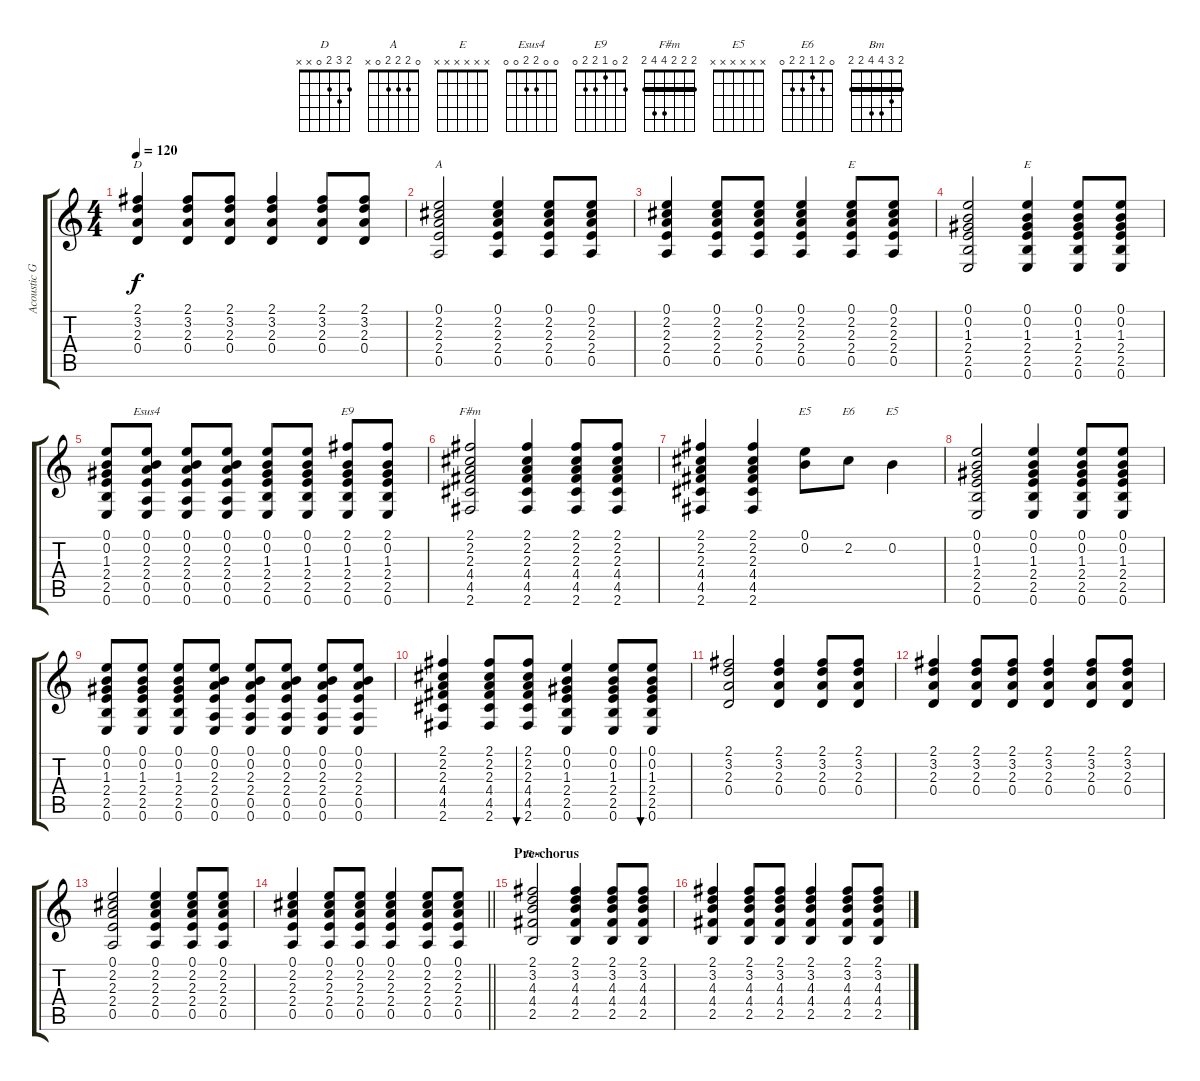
\track ("Acoustic Gtr" "Acoustic G") {instrument acousticguitarnylon}
\staff {score tabs}
\tuning (E4 B3 G3 D3 A2 E2) {hide}
\chord ("D" 2 3 2 0 x x)
\chord ("A" 0 2 2 2 0 x)
\chord ("E" 0 0 1 2 2 0)
\chord ("E" x x x x x x)
\chord ("Esus4" 0 0 2 2 0 0)
\chord ("E9" 2 0 1 2 2 0)
\chord ("F#m" 2 2 2 4 4 2) {barre 2}
\chord ("E5" x x x 2 2 0)
\chord ("E6" 0 2 1 2 2 0)
\chord ("E5" x x x x x x)
\chord ("Bm" 2 3 4 4 2 2) {barre 2}
\ts (4 4)
\tempo 120
\clef g2
\ks c
(2.1 3.2 2.3 0.4).4{ch "D" dy f} (2.1 3.2 2.3 0.4).8 (2.1 3.2 2.3 0.4).8 (2.1 3.2 2.3 0.4).4 (2.1 3.2 2.3 0.4).8 (2.1 3.2 2.3 0.4).8 |
(0.1 2.2 2.3 2.4 0.5).2{ch "A"} (0.1 2.2 2.3 2.4 0.5).4 (0.1 2.2 2.3 2.4 0.5).8 (0.1 2.2 2.3 2.4 0.5).8 |
(0.1 2.2 2.3 2.4 0.5).4 (0.1 2.2 2.3 2.4 0.5).8 (0.1 2.2 2.3 2.4 0.5).8 (0.1 2.2 2.3 2.4 0.5).4 (0.1 2.2 2.3 2.4 0.5).8{ch "E"} (0.1 2.2 2.3 2.4 0.5).8 |
(0.1 0.2 1.3 2.4 2.5 0.6).2{balance 8} (0.1 0.2 1.3 2.4 2.5 0.6).4{ch "E"} (0.1 0.2 1.3 2.4 2.5 0.6).8 (0.1 0.2 1.3 2.4 2.5 0.6).8 |
(0.1 0.2 1.3 2.4 2.5 0.6).8 (0.1 0.2 2.3 2.4 0.5 0.6).8{ch "Esus4"} (0.1 0.2 2.3 2.4 0.5 0.6).8 (0.1 0.2 2.3 2.4 0.5 0.6).8 (0.1 0.2 1.3 2.4 2.5 0.6).8 (0.1 0.2 1.3 2.4 2.5 0.6).8 (2.1 0.2 1.3 2.4 2.5 0.6).8{ch "E9"} (2.1 0.2 1.3 2.4 2.5 0.6).8 |
(2.1 2.2 2.3 4.4 4.5 2.6).2{ch "F#m"} (2.1 2.2 2.3 4.4 4.5 2.6).4 (2.1 2.2 2.3 4.4 4.5 2.6).8 (2.1 2.2 2.3 4.4 4.5 2.6).8 |
(2.1 2.2 2.3 4.4 4.5 2.6).4 (2.1 2.2 2.3 4.4 4.5 2.6).4 (0.1 0.2).8{ch "E5"} 2.2.8{ch "E6"} 0.2.4{ch "E5"} |
(0.1 0.2 1.3 2.4 2.5 0.6).2 (0.1 0.2 1.3 2.4 2.5 0.6).4 (0.1 0.2 1.3 2.4 2.5 0.6).8 (0.1 0.2 1.3 2.4 2.5 0.6).8 |
(0.1 0.2 1.3 2.4 2.5 0.6).8 (0.1 0.2 1.3 2.4 2.5 0.6).8 (0.1 0.2 1.3 2.4 2.5 0.6).8 (0.1 0.2 2.3 2.4 0.5 0.6).8 (0.1 0.2 2.3 2.4 0.5 0.6).8 (0.1 0.2 2.3 2.4 0.5 0.6).8 (0.1 0.2 2.3 2.4 0.5 0.6).8 (0.1 0.2 2.3 2.4 0.5 0.6).8 |
(2.1 2.2 2.3 4.4 4.5 2.6).4 (2.1 2.2 2.3 4.4 4.5 2.6).8 (2.1 2.2 2.3 4.4 4.5 2.6).8{bu 60} (0.1 0.2 1.3 2.4 2.5 0.6).4 (0.1 0.2 1.3 2.4 2.5 0.6).8 (0.1 0.2 1.3 2.4 2.5 0.6).8{bu 60} |
(2.1 3.2 2.3 0.4).2 (2.1 3.2 2.3 0.4).4 (2.1 3.2 2.3 0.4).8 (2.1 3.2 2.3 0.4).8 |
(2.1 3.2 2.3 0.4).4 (2.1 3.2 2.3 0.4).8 (2.1 3.2 2.3 0.4).8 (2.1 3.2 2.3 0.4).4 (2.1 3.2 2.3 0.4).8 (2.1 3.2 2.3 0.4).8 |
(0.1 2.2 2.3 2.4 0.5).2 (0.1 2.2 2.3 2.4 0.5).4 (0.1 2.2 2.3 2.4 0.5).8 (0.1 2.2 2.3 2.4 0.5).8 |
\barLineRight lightlight
(0.1 2.2 2.3 2.4 0.5).4 (0.1 2.2 2.3 2.4 0.5).8 (0.1 2.2 2.3 2.4 0.5).8 (0.1 2.2 2.3 2.4 0.5).4 (0.1 2.2 2.3 2.4 0.5).8 (0.1 2.2 2.3 2.4 0.5).8 |
\section ("" "Pre-chorus")
(2.1 3.2 4.3 4.4 2.5).2{ch "Bm"} (2.1 3.2 4.3 4.4 2.5).4 (2.1 3.2 4.3 4.4 2.5).8 (2.1 3.2 4.3 4.4 2.5).8 |
(2.1 3.2 4.3 4.4 2.5).4 (2.1 3.2 4.3 4.4 2.5).8 (2.1 3.2 4.3 4.4 2.5).8 (2.1 3.2 4.3 4.4 2.5).4 (2.1 3.2 4.3 4.4 2.5).8 (2.1 3.2 4.3 4.4 2.5).8
